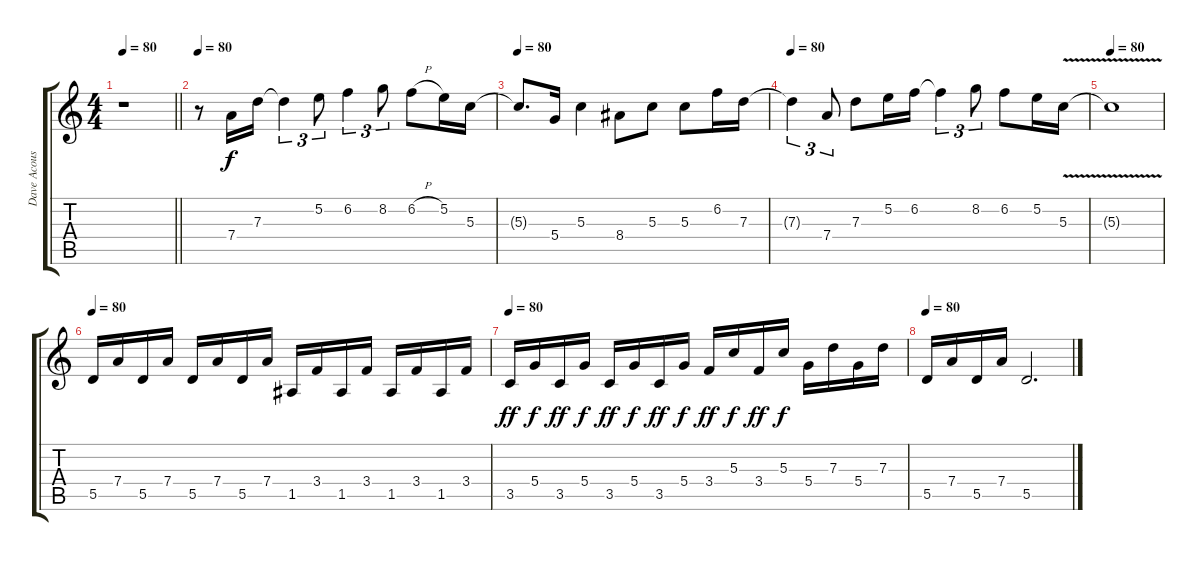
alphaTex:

\track ("Dave Acoustic" "Dave Acous") {instrument acousticguitarsteel}
\staff {score tabs}
\tuning (E4 B3 G3 D3 A2 E2) {hide}
\ts (4 4)
\tempo 80
\clef g2
\barLineRight lightlight
\ks c
r.1{dy f} |
\tempo 80
r.8 7.4.16 7.3.16 7.3{t}.4{tu (3 2)} 5.2.8{tu (3 2)} 6.2.4{tu (3 2)} 8.2.8{tu (3 2)} 6.2{h}.8 5.2.16 5.3.16 |
\tempo 80
5.3{t}.8{d} 5.4.16 5.3.4 8.4.8 5.3.8 5.3.8 6.2.16 7.3.16 |
\tempo 80
7.3{t}.4{tu (3 2)} 7.4.8{tu (3 2)} 7.3.8 5.2.16 6.2.16 6.2{t}.4{tu (3 2)} 8.2.8{tu (3 2)} 6.2.8 5.2.16 5.3{v}.16 |
\tempo 80
5.3{t}.1 |
\tempo 80
5.5.16 7.4.16 5.5.16 7.4.16 5.5.16 7.4.16 5.5.16 7.4.16 1.5.16 3.4.16 1.5.16 3.4.16 1.5.16 3.4.16 1.5.16 3.4.16 |
\tempo 80
3.5.16{dy ff} 5.4.16{dy f} 3.5.16{dy ff} 5.4.16{dy f} 3.5.16{dy ff} 5.4.16{dy f} 3.5.16{dy ff} 5.4.16{dy f} 3.4.16{dy ff} 5.3.16{dy f} 3.4.16{dy ff} 5.3.16{dy f} 5.4.16 7.3.16 5.4.16 7.3.16 |
\tempo 80
5.5.16 7.4.16 5.5.16 7.4.16 5.5.2{d}
